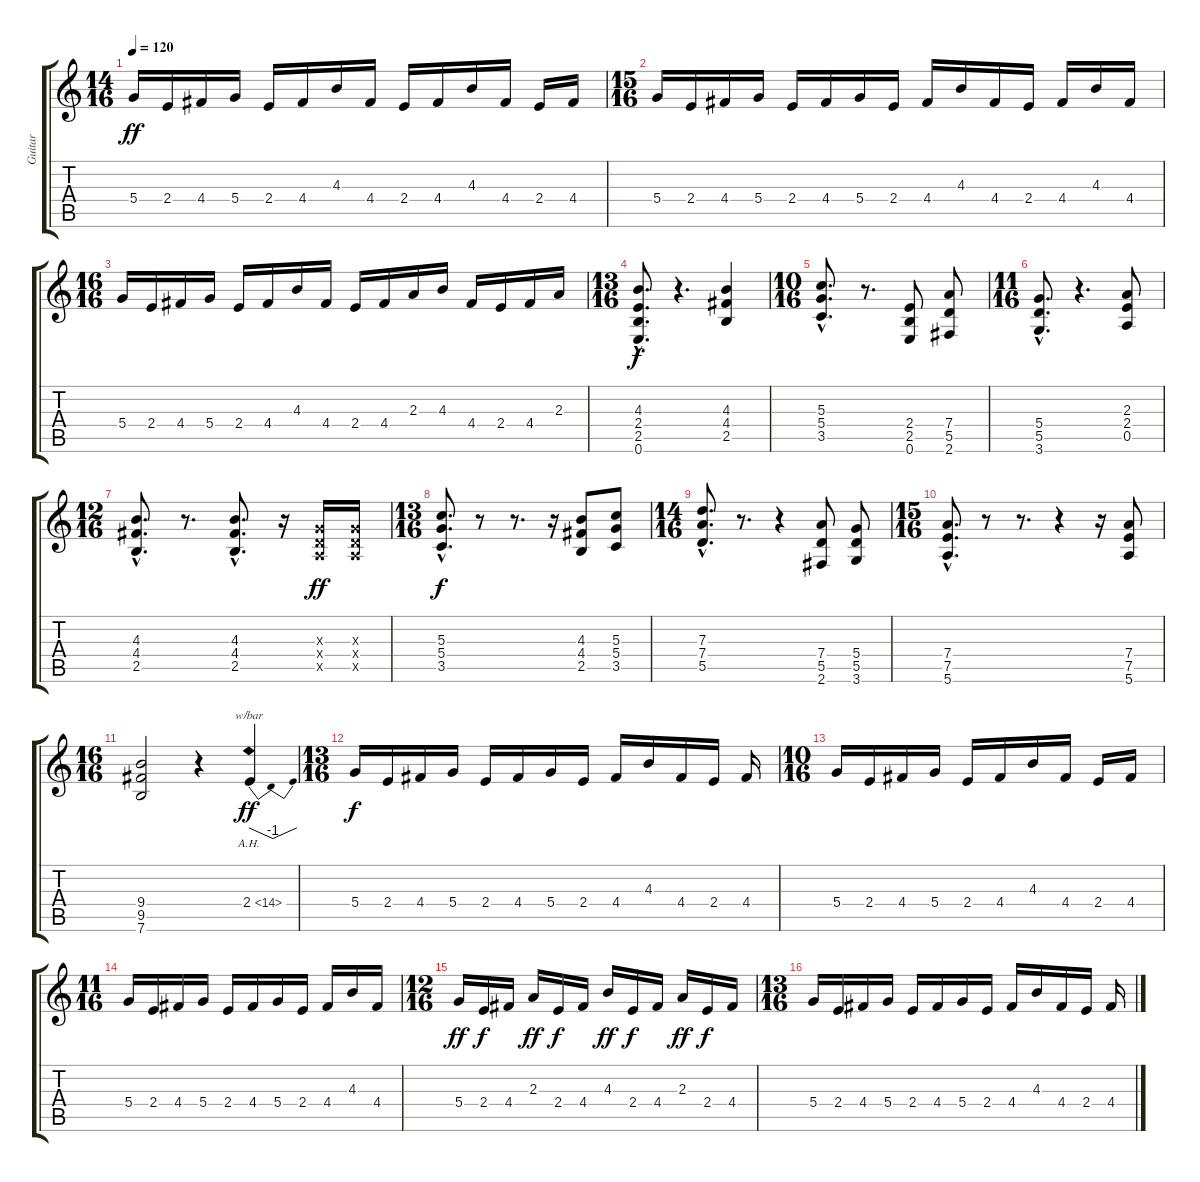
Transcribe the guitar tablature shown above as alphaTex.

\track ("Guitar" "Guitar") {instrument overdrivenguitar}
\staff {score tabs}
\tuning (E4 B3 G3 D3 A2 E2) {hide}
\ts (14 16)
\tempo 120
\clef g2
\ks c
5.4.16{dy ff} 2.4.16 4.4.16 5.4.16 2.4.16 4.4.16 4.3.16 4.4.16 2.4.16 4.4.16 4.3.16 4.4.16 2.4.16 4.4.16 |
\ts (15 16)
5.4.16 2.4.16 4.4.16 5.4.16 2.4.16 4.4.16 5.4.16 2.4.16 4.4.16 4.3.16 4.4.16 2.4.16 4.4.16 4.3.16 4.4.16 |
\ts (16 16)
5.4.16 2.4.16 4.4.16 5.4.16 2.4.16 4.4.16 4.3.16 4.4.16 2.4.16 4.4.16 2.3.16 4.3.16 4.4.16 2.4.16 4.4.16 2.3.16 |
\ts (13 16)
(4.3{hac} 2.4{hac} 2.5{hac} 0.6{hac}).8{d dy f volume 14} r.4{d} (4.3 4.4 2.5).4 |
\ts (10 16)
(5.3{hac} 5.4{hac} 3.5{hac}).8{d} r.8{d} (2.4 2.5 0.6).8 (7.4 5.5 2.6).8 |
\ts (11 16)
(5.4{hac} 5.5{hac} 3.6{hac}).8{d} r.4{d} (2.3 2.4 0.5).8 |
\ts (12 16)
(4.3{hac} 4.4{hac} 2.5{hac}).8{d} r.8{d} (4.3{hac} 4.4{hac} 2.5{hac}).8{d} r.16 (0.3{x} 0.4{x} 0.5{x}).16{dy ff} (0.3{x} 0.4{x} 0.5{x}).16 |
\ts (13 16)
(5.3{hac} 5.4{hac} 3.5{hac}).8{d dy f} r.8 r.8{d} r.16 (4.3 4.4 2.5).8 (5.3 5.4 3.5).8 |
\ts (14 16)
(7.3{hac} 7.4{hac} 5.5{hac}).8{d} r.8{d} r.4 (7.4 5.5 2.6).8 (5.4 5.5 3.6).8 |
\ts (15 16)
(7.4{hac} 7.5{hac} 5.6{hac}).8{d} r.8 r.8{d} r.4 r.16 (7.4 7.5 5.6).8 |
\ts (16 16)
(9.4 9.5 7.6).2 r.4 2.4{ah 12}.4{tbe (dip default 0 0 30 -4 60 0) dy ff} |
\ts (13 16)
5.4.16{dy f} 2.4.16 4.4.16 5.4.16 2.4.16 4.4.16 5.4.16 2.4.16 4.4.16 4.3.16 4.4.16 2.4.16 4.4.16 |
\ts (10 16)
5.4.16 2.4.16 4.4.16 5.4.16 2.4.16 4.4.16 4.3.16 4.4.16 2.4.16 4.4.16 |
\ts (11 16)
5.4.16 2.4.16 4.4.16 5.4.16 2.4.16 4.4.16 5.4.16 2.4.16 4.4.16 4.3.16 4.4.16 |
\ts (12 16)
5.4.16{dy ff} 2.4.16{dy f} 4.4.16 2.3.16{dy ff} 2.4.16{dy f} 4.4.16 4.3.16{dy ff} 2.4.16{dy f} 4.4.16 2.3.16{dy ff} 2.4.16{dy f} 4.4.16 |
\ts (13 16)
5.4.16 2.4.16 4.4.16 5.4.16 2.4.16 4.4.16 5.4.16 2.4.16 4.4.16 4.3.16 4.4.16 2.4.16 4.4.16
